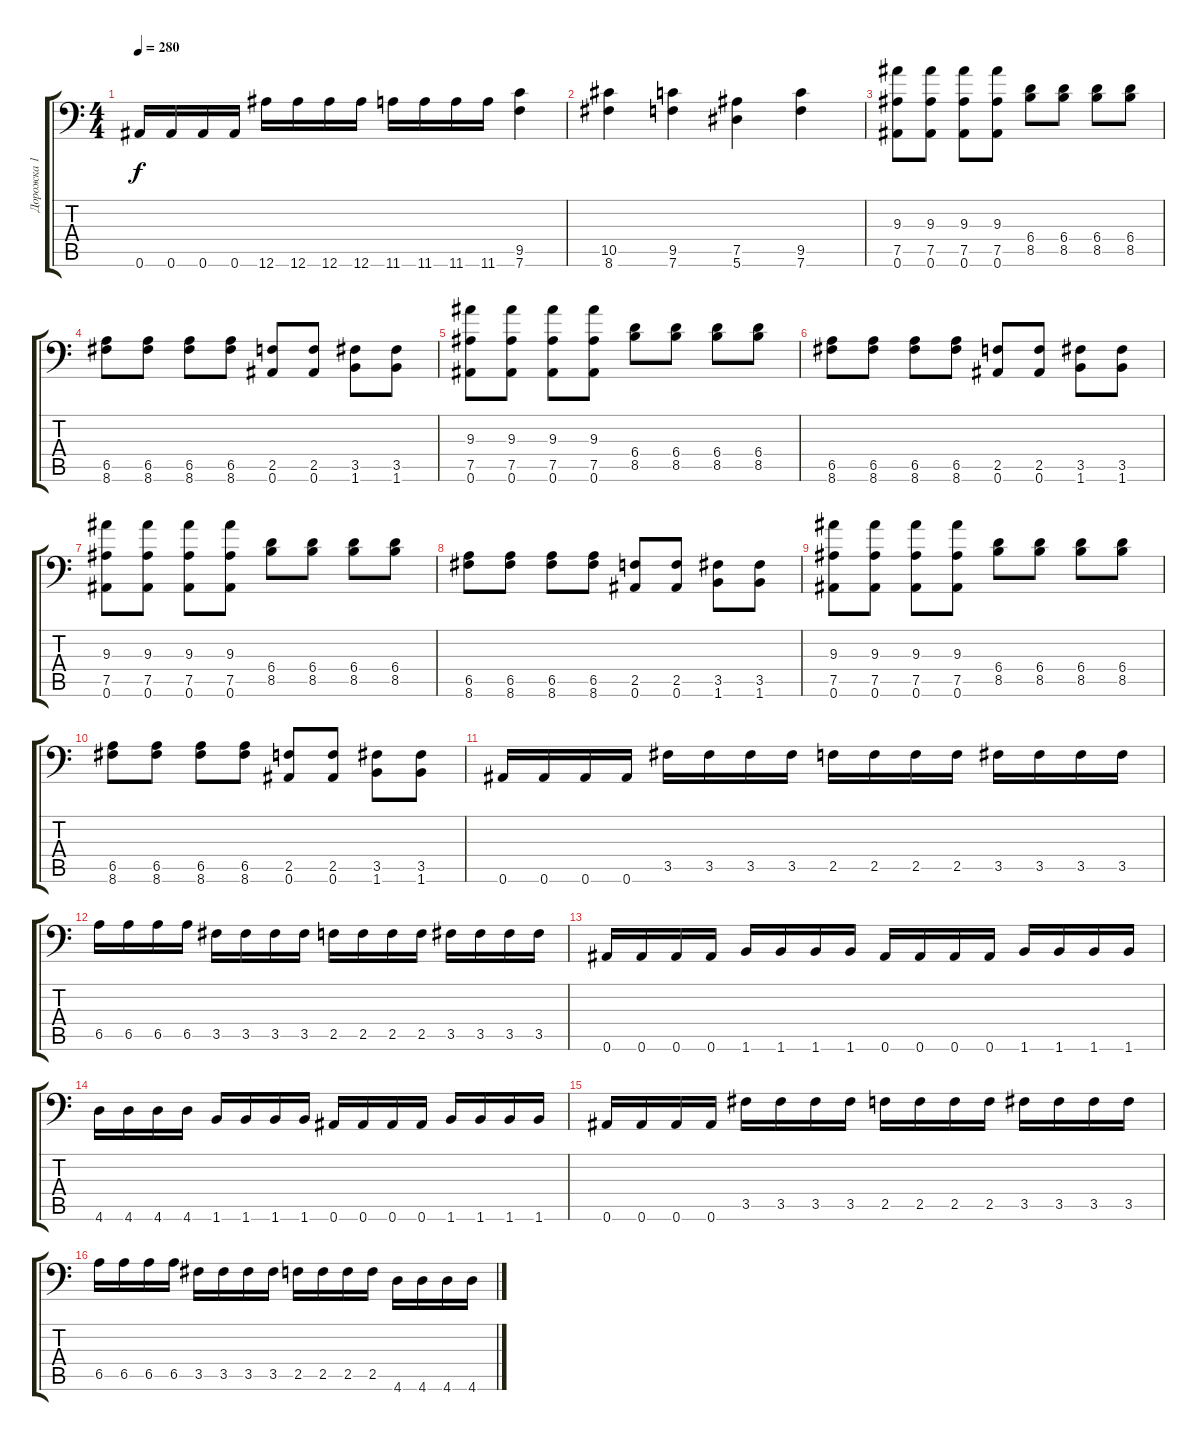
\track ("Дорожка 1" "Дорожка 1") {instrument distortionguitar}
\staff {score tabs}
\tuning (Bb3 F3 Db3 Ab2 Eb2 Bb1) {hide}
\ts (4 4)
\tempo 280
\clef f4
\ks c
0.6.16{dy f} 0.6.16 0.6.16 0.6.16 12.6.16 12.6.16 12.6.16 12.6.16 11.6.16 11.6.16 11.6.16 11.6.16 (9.5 7.6).4 |
(10.5 8.6).4 (9.5 7.6).4 (7.5 5.6).4 (9.5 7.6).4 |
(9.3 7.5 0.6).8 (9.3 7.5 0.6).8 (9.3 7.5 0.6).8 (9.3 7.5 0.6).8 (6.4 8.5).8 (6.4 8.5).8 (6.4 8.5).8 (6.4 8.5).8 |
(6.5 8.6).8 (6.5 8.6).8 (6.5 8.6).8 (6.5 8.6).8 (2.5 0.6).8 (2.5 0.6).8 (3.5 1.6).8 (3.5 1.6).8 |
(9.3 7.5 0.6).8 (9.3 7.5 0.6).8 (9.3 7.5 0.6).8 (9.3 7.5 0.6).8 (6.4 8.5).8 (6.4 8.5).8 (6.4 8.5).8 (6.4 8.5).8 |
(6.5 8.6).8 (6.5 8.6).8 (6.5 8.6).8 (6.5 8.6).8 (2.5 0.6).8 (2.5 0.6).8 (3.5 1.6).8 (3.5 1.6).8 |
(9.3 7.5 0.6).8 (9.3 7.5 0.6).8 (9.3 7.5 0.6).8 (9.3 7.5 0.6).8 (6.4 8.5).8 (6.4 8.5).8 (6.4 8.5).8 (6.4 8.5).8 |
(6.5 8.6).8 (6.5 8.6).8 (6.5 8.6).8 (6.5 8.6).8 (2.5 0.6).8 (2.5 0.6).8 (3.5 1.6).8 (3.5 1.6).8 |
(9.3 7.5 0.6).8 (9.3 7.5 0.6).8 (9.3 7.5 0.6).8 (9.3 7.5 0.6).8 (6.4 8.5).8 (6.4 8.5).8 (6.4 8.5).8 (6.4 8.5).8 |
(6.5 8.6).8 (6.5 8.6).8 (6.5 8.6).8 (6.5 8.6).8 (2.5 0.6).8 (2.5 0.6).8 (3.5 1.6).8 (3.5 1.6).8 |
0.6.16 0.6.16 0.6.16 0.6.16 3.5.16 3.5.16 3.5.16 3.5.16 2.5.16 2.5.16 2.5.16 2.5.16 3.5.16 3.5.16 3.5.16 3.5.16 |
6.5.16 6.5.16 6.5.16 6.5.16 3.5.16 3.5.16 3.5.16 3.5.16 2.5.16 2.5.16 2.5.16 2.5.16 3.5.16 3.5.16 3.5.16 3.5.16 |
0.6.16 0.6.16 0.6.16 0.6.16 1.6.16 1.6.16 1.6.16 1.6.16 0.6.16 0.6.16 0.6.16 0.6.16 1.6.16 1.6.16 1.6.16 1.6.16 |
4.6.16 4.6.16 4.6.16 4.6.16 1.6.16 1.6.16 1.6.16 1.6.16 0.6.16 0.6.16 0.6.16 0.6.16 1.6.16 1.6.16 1.6.16 1.6.16 |
0.6.16 0.6.16 0.6.16 0.6.16 3.5.16 3.5.16 3.5.16 3.5.16 2.5.16 2.5.16 2.5.16 2.5.16 3.5.16 3.5.16 3.5.16 3.5.16 |
6.5.16 6.5.16 6.5.16 6.5.16 3.5.16 3.5.16 3.5.16 3.5.16 2.5.16 2.5.16 2.5.16 2.5.16 4.6.16 4.6.16 4.6.16 4.6.16
